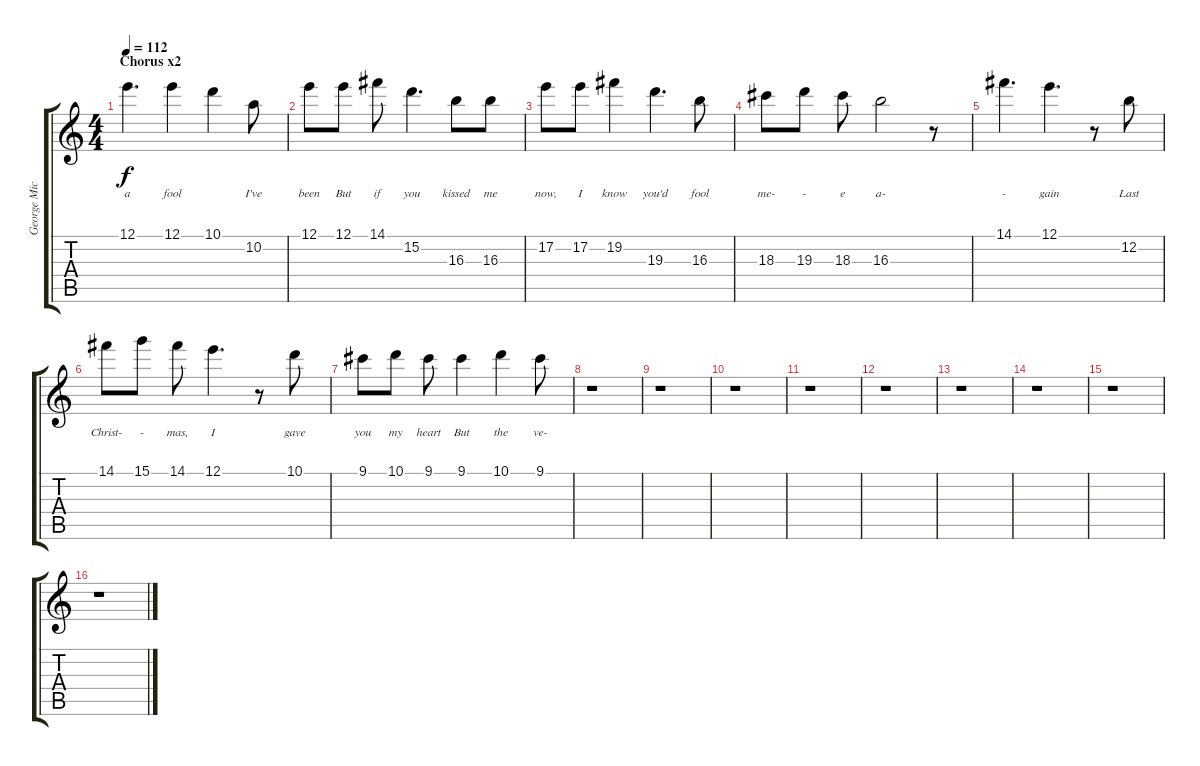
\track ("George Michael" "George Mic") {instrument overdrivenguitar}
\staff {score tabs}
\tuning (E4 B3 G3 D3 A2 E2) {hide}
\ts (4 4)
\section ("" "Chorus x2")
\tempo 112
\clef g2
\ks c
12.1.4{d lyrics (0 "a") lyrics (1 "") lyrics (2 "") lyrics (3 "") lyrics (4 "") dy f} 12.1.4{lyrics (0 "fool") lyrics (1 "") lyrics (2 "") lyrics (3 "") lyrics (4 "")} 10.1.4{lyrics (0 "") lyrics (1 "") lyrics (2 "") lyrics (3 "") lyrics (4 "")} 10.2.8{lyrics (0 "I've") lyrics (1 "") lyrics (2 "") lyrics (3 "") lyrics (4 "")} |
12.1.8{lyrics (0 "been") lyrics (1 "") lyrics (2 "") lyrics (3 "") lyrics (4 "")} 12.1.8{lyrics (0 "But") lyrics (1 "") lyrics (2 "") lyrics (3 "") lyrics (4 "")} 14.1.8{lyrics (0 "if") lyrics (1 "") lyrics (2 "") lyrics (3 "") lyrics (4 "")} 15.2.4{d lyrics (0 "you") lyrics (1 "") lyrics (2 "") lyrics (3 "") lyrics (4 "")} 16.3.8{lyrics (0 "kissed") lyrics (1 "") lyrics (2 "") lyrics (3 "") lyrics (4 "")} 16.3.8{lyrics (0 "me") lyrics (1 "") lyrics (2 "") lyrics (3 "") lyrics (4 "")} |
17.2.8{lyrics (0 "now,") lyrics (1 "") lyrics (2 "") lyrics (3 "") lyrics (4 "")} 17.2.8{lyrics (0 "I") lyrics (1 "") lyrics (2 "") lyrics (3 "") lyrics (4 "")} 19.2.4{lyrics (0 "know") lyrics (1 "") lyrics (2 "") lyrics (3 "") lyrics (4 "")} 19.3.4{d lyrics (0 "you'd") lyrics (1 "") lyrics (2 "") lyrics (3 "") lyrics (4 "")} 16.3.8{lyrics (0 "fool") lyrics (1 "") lyrics (2 "") lyrics (3 "") lyrics (4 "")} |
18.3.8{lyrics (0 "me-") lyrics (1 "") lyrics (2 "") lyrics (3 "") lyrics (4 "")} 19.3.8{lyrics (0 "-") lyrics (1 "") lyrics (2 "") lyrics (3 "") lyrics (4 "")} 18.3.8{lyrics (0 "e") lyrics (1 "") lyrics (2 "") lyrics (3 "") lyrics (4 "")} 16.3.2{lyrics (0 "a-") lyrics (1 "") lyrics (2 "") lyrics (3 "") lyrics (4 "")} r.8 |
14.1.4{d lyrics (0 "-") lyrics (1 "") lyrics (2 "") lyrics (3 "") lyrics (4 "")} 12.1.4{d lyrics (0 "gain") lyrics (1 "") lyrics (2 "") lyrics (3 "") lyrics (4 "")} r.8 12.2.8{lyrics (0 "Last") lyrics (1 "") lyrics (2 "") lyrics (3 "") lyrics (4 "")} |
14.1.8{lyrics (0 "Christ-") lyrics (1 "") lyrics (2 "") lyrics (3 "") lyrics (4 "")} 15.1.8{lyrics (0 "-") lyrics (1 "") lyrics (2 "") lyrics (3 "") lyrics (4 "")} 14.1.8{lyrics (0 "mas,") lyrics (1 "") lyrics (2 "") lyrics (3 "") lyrics (4 "")} 12.1.4{d lyrics (0 "I") lyrics (1 "") lyrics (2 "") lyrics (3 "") lyrics (4 "")} r.8 10.1.8{lyrics (0 "gave") lyrics (1 "") lyrics (2 "") lyrics (3 "") lyrics (4 "")} |
9.1.8{lyrics (0 "you") lyrics (1 "") lyrics (2 "") lyrics (3 "") lyrics (4 "")} 10.1.8{lyrics (0 "my") lyrics (1 "") lyrics (2 "") lyrics (3 "") lyrics (4 "")} 9.1.8{lyrics (0 "heart") lyrics (1 "") lyrics (2 "") lyrics (3 "") lyrics (4 "")} 9.1.4{lyrics (0 "But") lyrics (1 "") lyrics (2 "") lyrics (3 "") lyrics (4 "")} 10.1.4{lyrics (0 "the") lyrics (1 "") lyrics (2 "") lyrics (3 "") lyrics (4 "")} 9.1.8{lyrics (0 "ve-") lyrics (1 "") lyrics (2 "") lyrics (3 "") lyrics (4 "")} |
r.1 |
r.1 |
r.1 |
r.1 |
r.1 |
r.1 |
r.1 |
r.1 |
r.1
